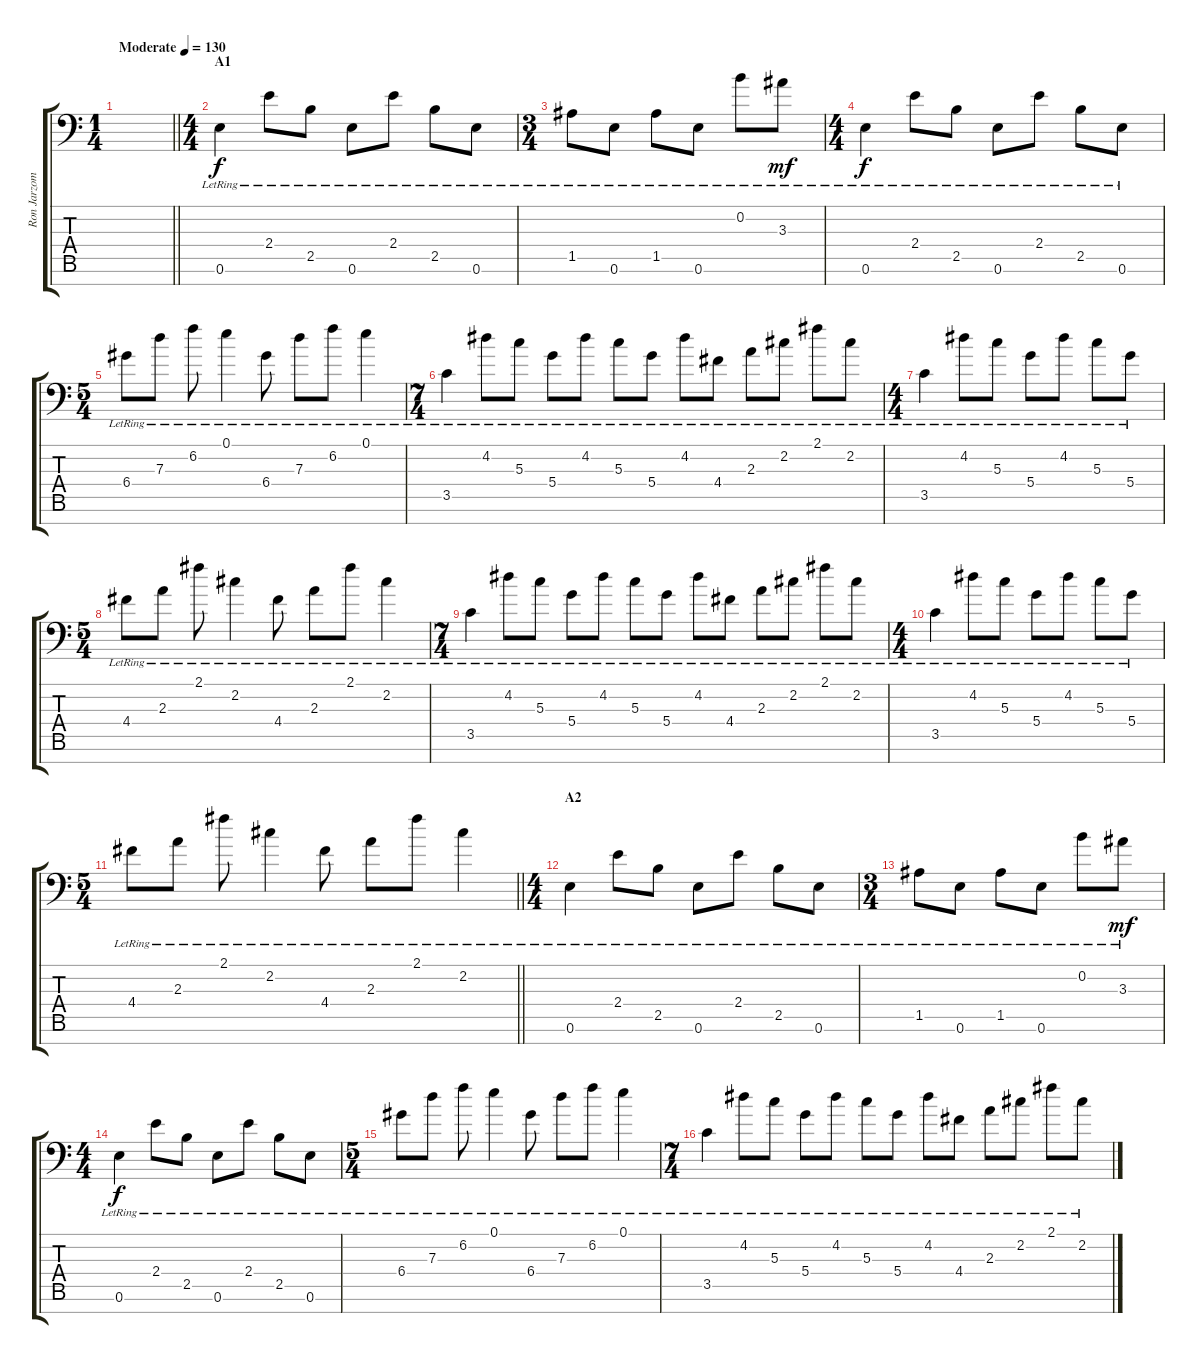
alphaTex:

\track ("Ron Jarzombek Rhythm 2" "Ron Jarzom") {instrument acousticguitarsteel}
\staff {score tabs}
\tuning (E4 B3 G3 D3 A2 E2 A1) {hide}
\ts (1 4)
\tempo (130 "Moderate")
\clef f4
\barLineRight lightlight
\ks c
|
\ts (4 4)
\section ("" "A1")
0.6{lr}.4 2.4{lr}.8 2.5{lr}.8 0.6{lr}.8 2.4{lr}.8 2.5{lr}.8 0.6{lr}.8 |
\ts (3 4)
1.5{lr}.8 0.6{lr}.8 1.5{lr}.8 0.6{lr}.8 0.2{lr}.8 3.3{lr}.8{dy mf} |
\ts (4 4)
0.6{lr}.4{dy f} 2.4{lr}.8 2.5{lr}.8 0.6{lr}.8 2.4{lr}.8 2.5{lr}.8 0.6{lr}.8 |
\ts (5 4)
6.4{lr}.8 7.3{lr}.8 6.2{lr}.8 0.1{lr}.4 6.4{lr}.8 7.3{lr}.8 6.2{lr}.8 0.1{lr}.4 |
\ts (7 4)
3.5{lr}.4 4.2{lr}.8 5.3{lr}.8 5.4{lr}.8 4.2{lr}.8 5.3{lr}.8 5.4{lr}.8 4.2{lr}.8 4.4{lr}.8 2.3{lr}.8 2.2{lr}.8 2.1{lr}.8 2.2{lr}.8 |
\ts (4 4)
3.5{lr}.4 4.2{lr}.8 5.3{lr}.8 5.4{lr}.8 4.2{lr}.8 5.3{lr}.8 5.4{lr}.8 |
\ts (5 4)
4.4{lr}.8 2.3{lr}.8 2.1{lr}.8 2.2{lr}.4 4.4{lr}.8 2.3{lr}.8 2.1{lr}.8 2.2{lr}.4 |
\ts (7 4)
3.5{lr}.4 4.2{lr}.8 5.3{lr}.8 5.4{lr}.8 4.2{lr}.8 5.3{lr}.8 5.4{lr}.8 4.2{lr}.8 4.4{lr}.8 2.3{lr}.8 2.2{lr}.8 2.1{lr}.8 2.2{lr}.8 |
\ts (4 4)
3.5{lr}.4 4.2{lr}.8 5.3{lr}.8 5.4{lr}.8 4.2{lr}.8 5.3{lr}.8 5.4{lr}.8 |
\ts (5 4)
\barLineRight lightlight
4.4{lr}.8 2.3{lr}.8 2.1{lr}.8 2.2{lr}.4 4.4{lr}.8 2.3{lr}.8 2.1{lr}.8 2.2{lr}.4 |
\ts (4 4)
\section ("" "A2")
0.6{lr}.4 2.4{lr}.8 2.5{lr}.8 0.6{lr}.8 2.4{lr}.8 2.5{lr}.8 0.6{lr}.8 |
\ts (3 4)
1.5{lr}.8 0.6{lr}.8 1.5{lr}.8 0.6{lr}.8 0.2{lr}.8 3.3{lr}.8{dy mf} |
\ts (4 4)
0.6{lr}.4{dy f} 2.4{lr}.8 2.5{lr}.8 0.6{lr}.8 2.4{lr}.8 2.5{lr}.8 0.6{lr}.8 |
\ts (5 4)
6.4{lr}.8 7.3{lr}.8 6.2{lr}.8 0.1{lr}.4 6.4{lr}.8 7.3{lr}.8 6.2{lr}.8 0.1{lr}.4 |
\ts (7 4)
3.5{lr}.4 4.2{lr}.8 5.3{lr}.8 5.4{lr}.8 4.2{lr}.8 5.3{lr}.8 5.4{lr}.8 4.2{lr}.8 4.4{lr}.8 2.3{lr}.8 2.2{lr}.8 2.1{lr}.8 2.2{lr}.8
